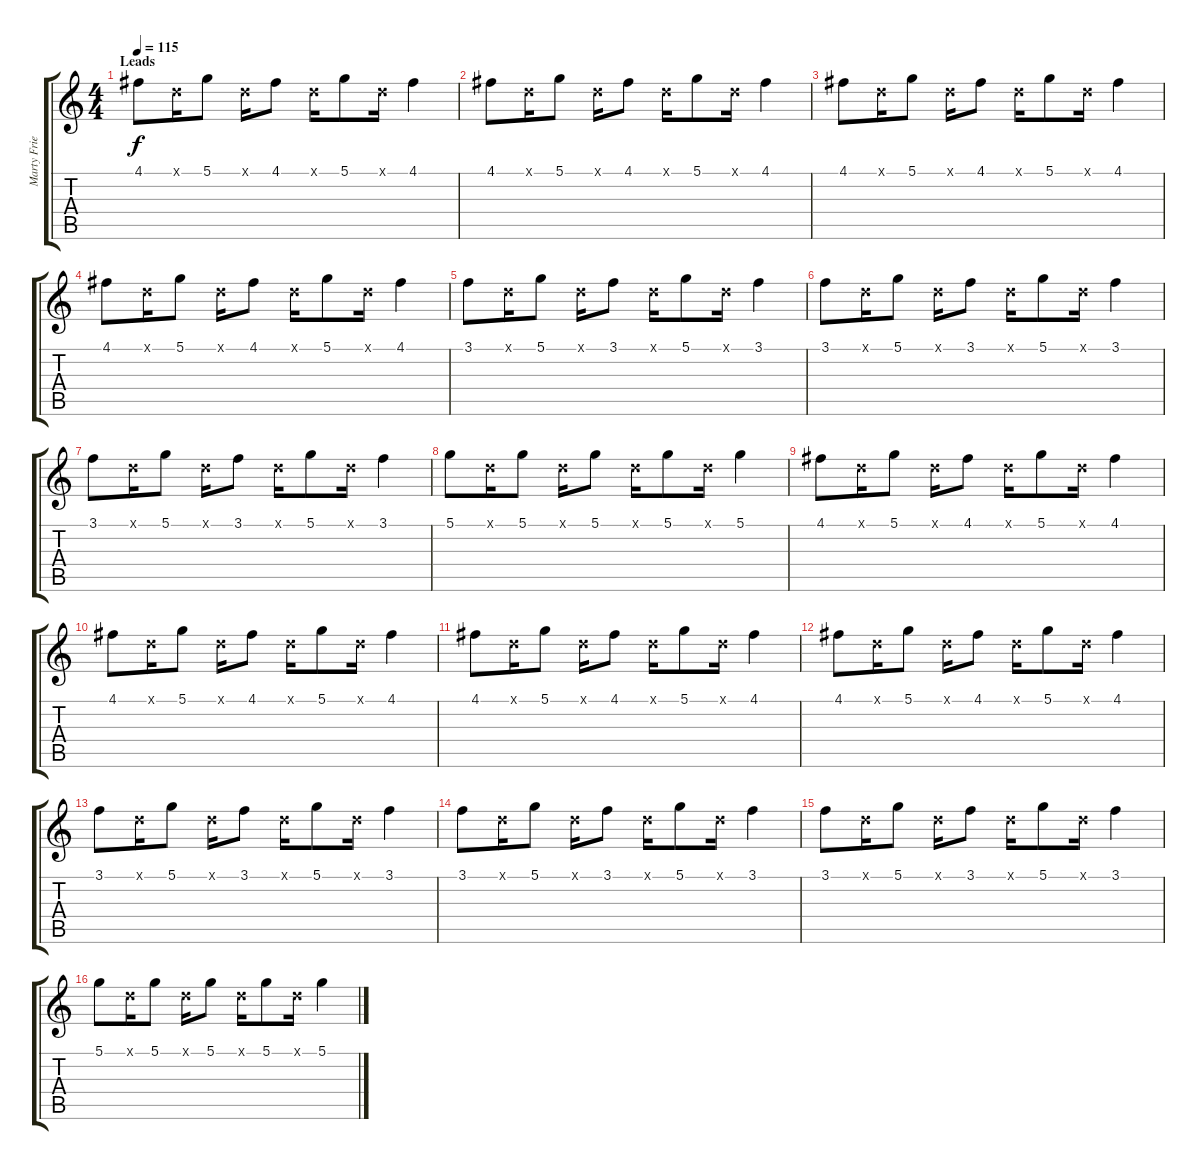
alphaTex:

\track ("Marty Friedman / FX" "Marty Frie") {instrument acousticguitarsteel}
\staff {score tabs}
\tuning (D4 A3 F3 C3 G2 D2) {hide}
\ts (4 4)
\section ("" "Leads")
\tempo 115
\clef g2
\ks c
4.1.8{dy f instrument overdrivenguitar} 0.1{x}.16 5.1.8 0.1{x}.16 4.1.8 0.1{x}.16 5.1.8 0.1{x}.16 4.1.4 |
4.1.8{instrument overdrivenguitar} 0.1{x}.16 5.1.8 0.1{x}.16 4.1.8 0.1{x}.16 5.1.8 0.1{x}.16 4.1.4 |
4.1.8{instrument overdrivenguitar} 0.1{x}.16 5.1.8 0.1{x}.16 4.1.8 0.1{x}.16 5.1.8 0.1{x}.16 4.1.4 |
4.1.8{instrument overdrivenguitar} 0.1{x}.16 5.1.8 0.1{x}.16 4.1.8 0.1{x}.16 5.1.8 0.1{x}.16 4.1.4 |
3.1.8{instrument overdrivenguitar} 0.1{x}.16 5.1.8 0.1{x}.16 3.1.8 0.1{x}.16 5.1.8 0.1{x}.16 3.1.4 |
3.1.8{instrument overdrivenguitar} 0.1{x}.16 5.1.8 0.1{x}.16 3.1.8 0.1{x}.16 5.1.8 0.1{x}.16 3.1.4 |
3.1.8{instrument overdrivenguitar} 0.1{x}.16 5.1.8 0.1{x}.16 3.1.8 0.1{x}.16 5.1.8 0.1{x}.16 3.1.4 |
5.1.8{instrument overdrivenguitar} 0.1{x}.16 5.1.8 0.1{x}.16 5.1.8 0.1{x}.16 5.1.8 0.1{x}.16 5.1.4 |
4.1.8{instrument overdrivenguitar} 0.1{x}.16 5.1.8 0.1{x}.16 4.1.8 0.1{x}.16 5.1.8 0.1{x}.16 4.1.4 |
4.1.8{instrument overdrivenguitar} 0.1{x}.16 5.1.8 0.1{x}.16 4.1.8 0.1{x}.16 5.1.8 0.1{x}.16 4.1.4 |
4.1.8{instrument overdrivenguitar} 0.1{x}.16 5.1.8 0.1{x}.16 4.1.8 0.1{x}.16 5.1.8 0.1{x}.16 4.1.4 |
4.1.8{instrument overdrivenguitar} 0.1{x}.16 5.1.8 0.1{x}.16 4.1.8 0.1{x}.16 5.1.8 0.1{x}.16 4.1.4 |
3.1.8{instrument overdrivenguitar} 0.1{x}.16 5.1.8 0.1{x}.16 3.1.8 0.1{x}.16 5.1.8 0.1{x}.16 3.1.4 |
3.1.8{instrument overdrivenguitar} 0.1{x}.16 5.1.8 0.1{x}.16 3.1.8 0.1{x}.16 5.1.8 0.1{x}.16 3.1.4 |
3.1.8{instrument overdrivenguitar} 0.1{x}.16 5.1.8 0.1{x}.16 3.1.8 0.1{x}.16 5.1.8 0.1{x}.16 3.1.4 |
5.1.8{instrument overdrivenguitar} 0.1{x}.16 5.1.8 0.1{x}.16 5.1.8 0.1{x}.16 5.1.8 0.1{x}.16 5.1.4
